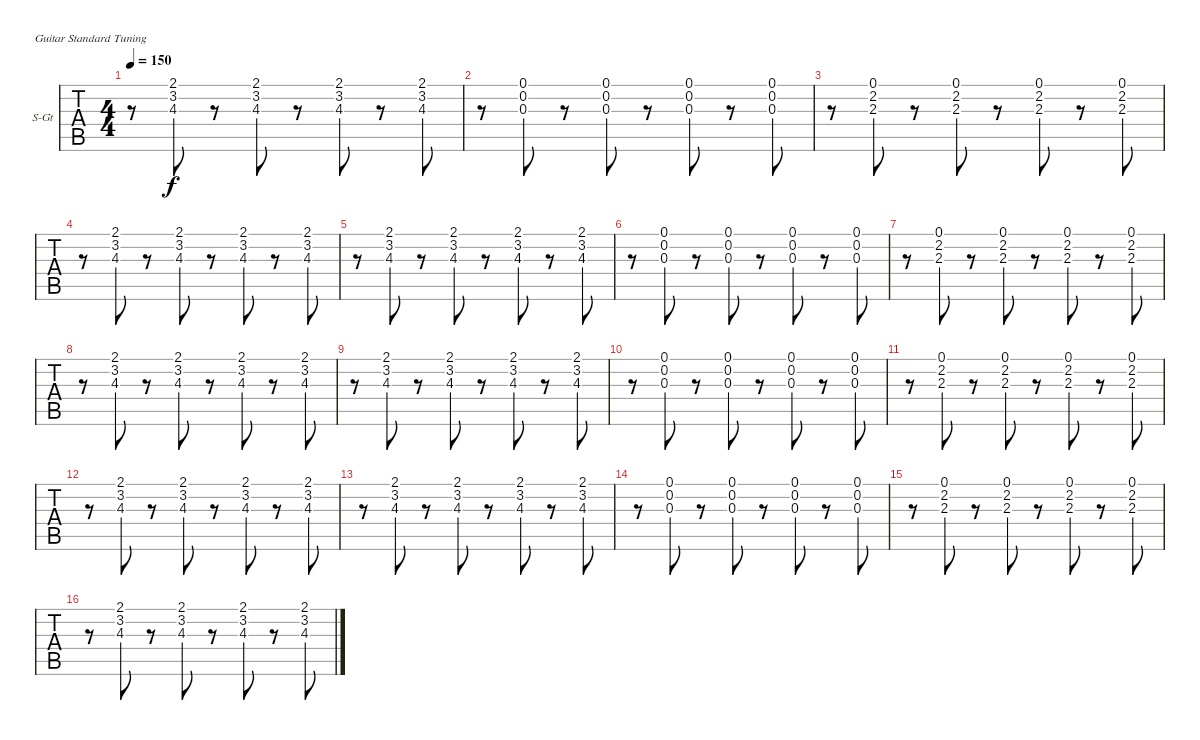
\defaultSystemsLayout 4
\bracketExtendMode groupsimilarinstruments
\firstSystemTrackNameOrientation horizontal
\otherSystemsTrackNameOrientation horizontal
\track ("Steel Guitar" "S-Gt") {instrument acousticguitarsteel}
\staff {tabs}
\tuning (E4 B3 G3 D3 A2 E2)
\ts (4 4)
\tempo 150
\clef g2
\ks c
r.8{dy f} (2.1 3.2 4.3).8 r.8 (2.1 3.2 4.3).8 r.8 (2.1 3.2 4.3).8 r.8 (2.1 3.2 4.3).8 |
r.8 (0.1 0.2 0.3).8 r.8 (0.1 0.2 0.3).8 r.8 (0.1 0.2 0.3).8 r.8 (0.1 0.2 0.3).8 |
r.8 (0.1 2.2 2.3).8 r.8 (0.1 2.2 2.3).8 r.8 (0.1 2.2 2.3).8 r.8 (0.1 2.2 2.3).8 |
r.8 (2.1 3.2 4.3).8 r.8 (2.1 3.2 4.3).8 r.8 (2.1 3.2 4.3).8 r.8 (2.1 3.2 4.3).8 |
r.8 (2.1 3.2 4.3).8 r.8 (2.1 3.2 4.3).8 r.8 (2.1 3.2 4.3).8 r.8 (2.1 3.2 4.3).8 |
r.8 (0.1 0.2 0.3).8 r.8 (0.1 0.2 0.3).8 r.8 (0.1 0.2 0.3).8 r.8 (0.1 0.2 0.3).8 |
r.8 (0.1 2.2 2.3).8 r.8 (0.1 2.2 2.3).8 r.8 (0.1 2.2 2.3).8 r.8 (0.1 2.2 2.3).8 |
r.8 (2.1 3.2 4.3).8 r.8 (2.1 3.2 4.3).8 r.8 (2.1 3.2 4.3).8 r.8 (2.1 3.2 4.3).8 |
r.8 (2.1 3.2 4.3).8 r.8 (2.1 3.2 4.3).8 r.8 (2.1 3.2 4.3).8 r.8 (2.1 3.2 4.3).8 |
r.8 (0.1 0.2 0.3).8 r.8 (0.1 0.2 0.3).8 r.8 (0.1 0.2 0.3).8 r.8 (0.1 0.2 0.3).8 |
r.8 (0.1 2.2 2.3).8 r.8 (0.1 2.2 2.3).8 r.8 (0.1 2.2 2.3).8 r.8 (0.1 2.2 2.3).8 |
r.8 (2.1 3.2 4.3).8 r.8 (2.1 3.2 4.3).8 r.8 (2.1 3.2 4.3).8 r.8 (2.1 3.2 4.3).8 |
r.8 (2.1 3.2 4.3).8 r.8 (2.1 3.2 4.3).8 r.8 (2.1 3.2 4.3).8 r.8 (2.1 3.2 4.3).8 |
r.8 (0.1 0.2 0.3).8 r.8 (0.1 0.2 0.3).8 r.8 (0.1 0.2 0.3).8 r.8 (0.1 0.2 0.3).8 |
r.8 (0.1 2.2 2.3).8 r.8 (0.1 2.2 2.3).8 r.8 (0.1 2.2 2.3).8 r.8 (0.1 2.2 2.3).8 |
r.8 (2.1 3.2 4.3).8 r.8 (2.1 3.2 4.3).8 r.8 (2.1 3.2 4.3).8 r.8 (2.1 3.2 4.3).8
